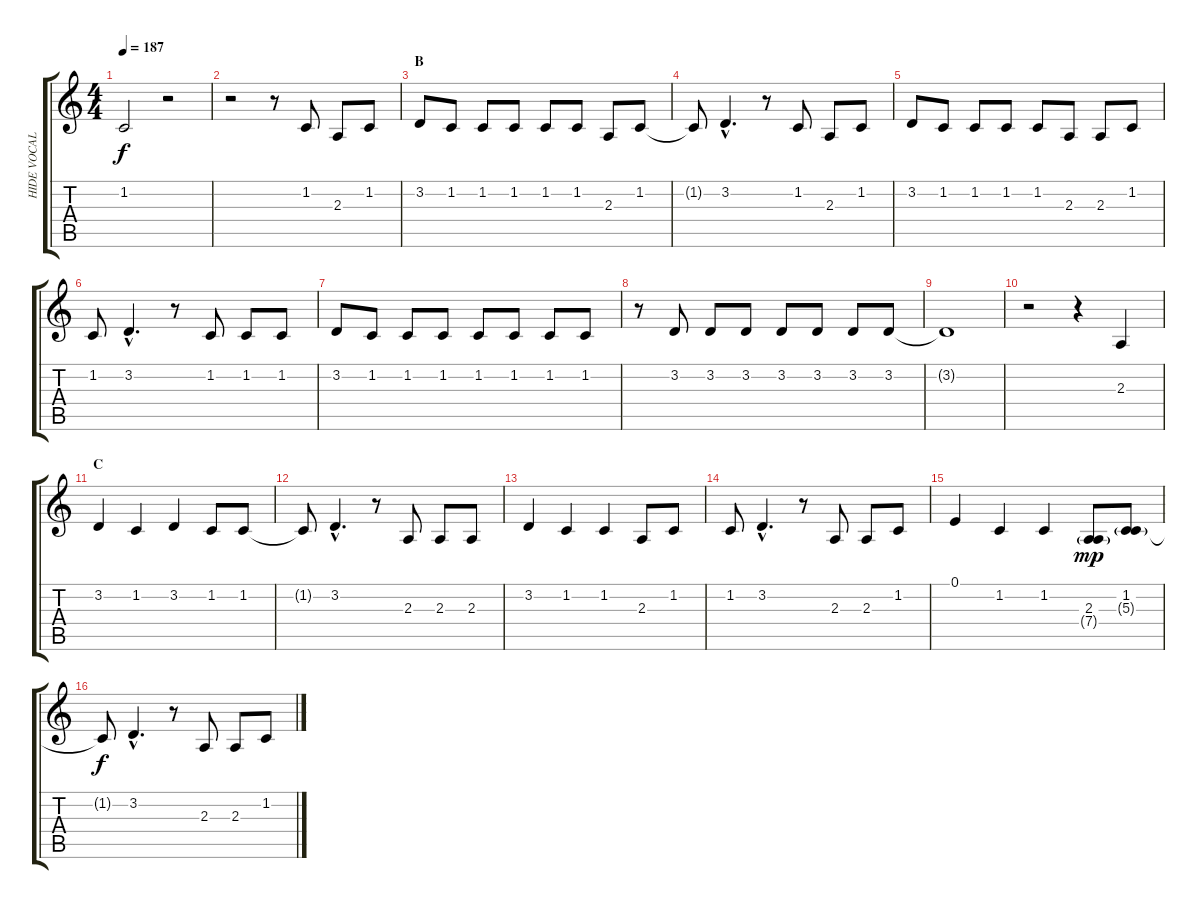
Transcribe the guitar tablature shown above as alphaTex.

\track ("HIDE VOCAL" "HIDE VOCAL") {instrument oboe}
\staff {score tabs}
\tuning (E4 B3 G3 D3 A2 E2) {hide}
\ts (4 4)
\tempo 187
\clef g2
\ks c
1.2{t}.2{dy f} r.2 |
r.2 r.8 1.2.8 2.3.8 1.2.8 |
\section ("" "B")
3.2.8 1.2.8 1.2.8 1.2.8 1.2.8 1.2.8 2.3.8 1.2.8 |
1.2{t}.8 3.2{hac}.4{d} r.8 1.2.8 2.3.8 1.2.8 |
3.2.8 1.2.8 1.2.8 1.2.8 1.2.8 2.3.8 2.3.8 1.2.8 |
1.2.8 3.2{hac}.4{d} r.8 1.2.8 1.2.8 1.2.8 |
3.2.8 1.2.8 1.2.8 1.2.8 1.2.8 1.2.8 1.2.8 1.2.8 |
r.8 3.2.8 3.2.8 3.2.8 3.2.8 3.2.8 3.2.8 3.2.8 |
3.2{t}.1 |
r.2 r.4 2.3.4 |
\section ("" "C")
3.2.4 1.2.4 3.2.4 1.2.8 1.2.8 |
1.2{t}.8 3.2{hac}.4{d} r.8 2.3.8 2.3.8 2.3.8 |
3.2.4 1.2.4 1.2.4 2.3.8 1.2.8 |
1.2.8 3.2{hac}.4{d} r.8 2.3.8 2.3.8 1.2.8 |
0.1.4 1.2.4 1.2.4 (2.3 7.4{g}).8{dy mp} (1.2 5.3{g}).8 |
1.2{t}.8{dy f} 3.2{hac}.4{d} r.8 2.3.8 2.3.8 1.2.8
